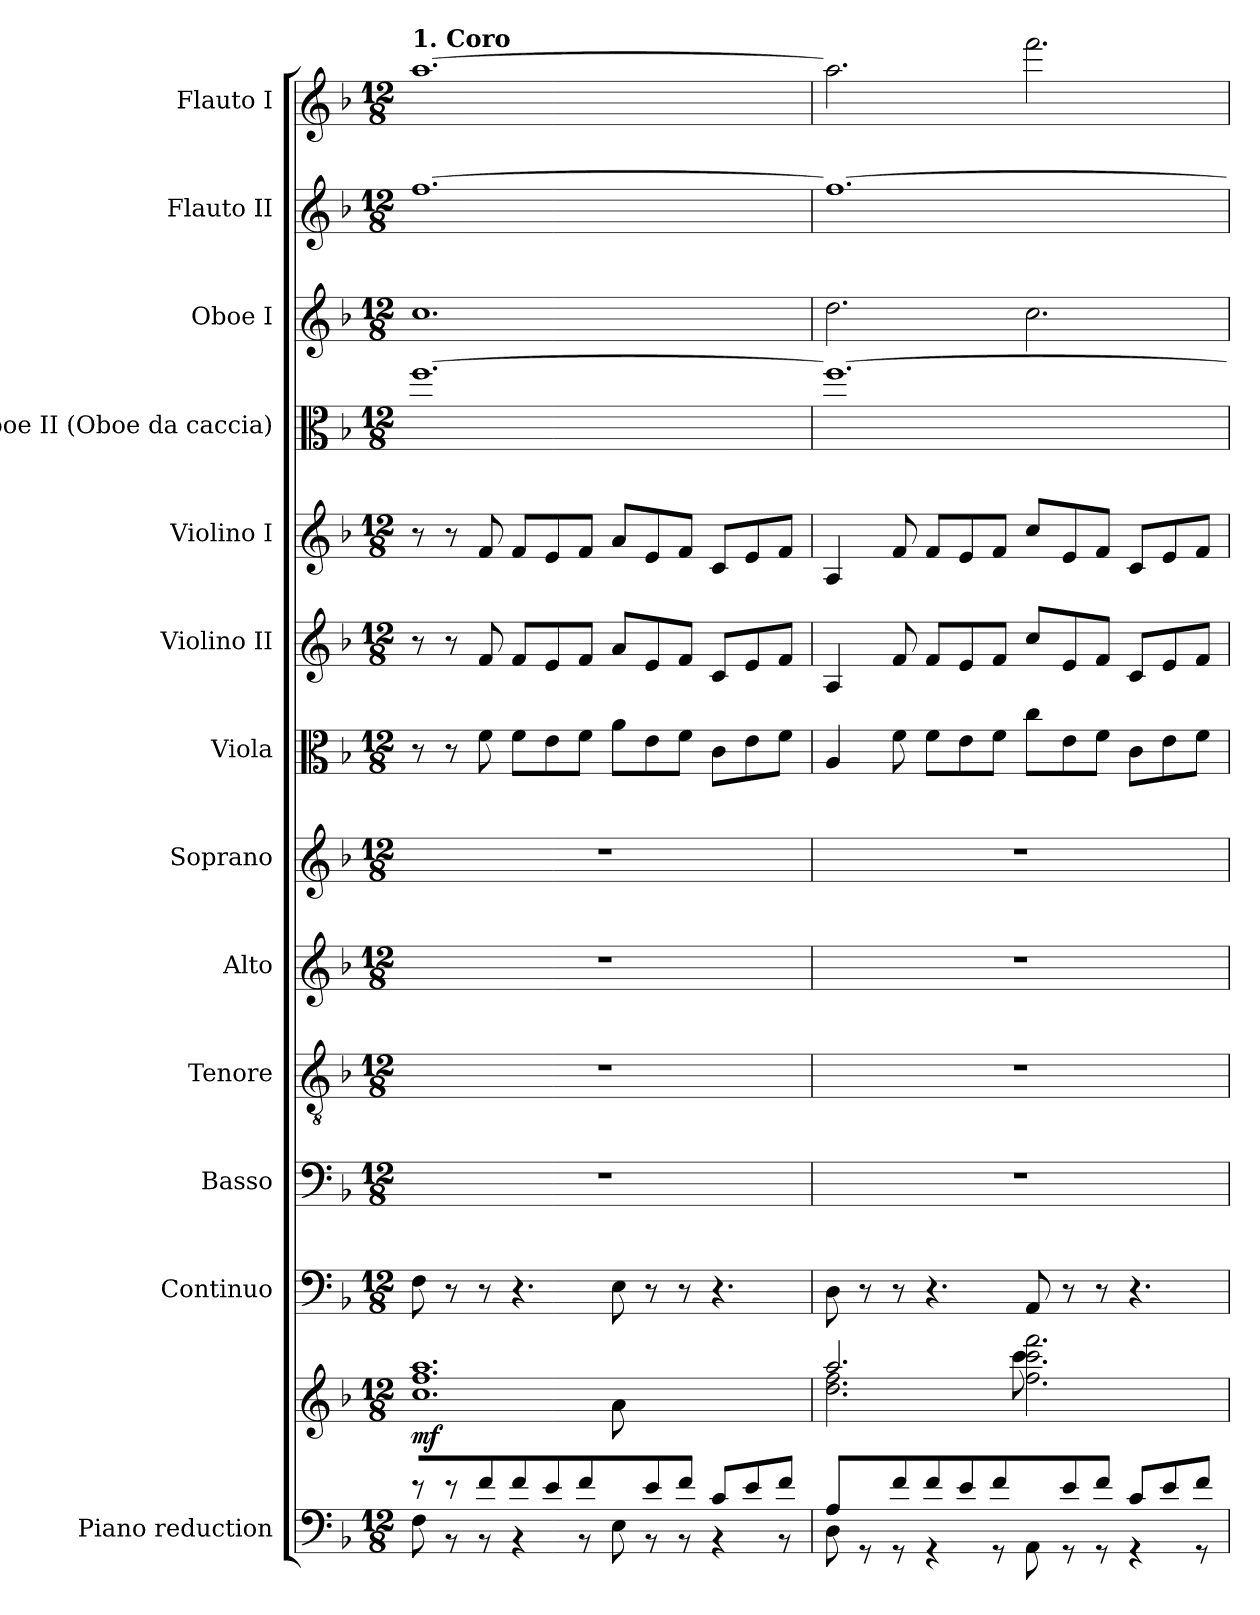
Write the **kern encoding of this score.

**kern	**kern	**dynam	**kern	**kern	**kern	**kern	**kern	**kern	**kern	**kern	**kern	**kern	**kern	**kern
*part13	*part13	*part13	*part12	*part11	*part10	*part9	*part8	*part7	*part6	*part5	*part4	*part3	*part2	*part1
*staff14	*staff13	*staff13/14	*staff12	*staff11	*staff10	*staff9	*staff8	*staff7	*staff6	*staff5	*staff4	*staff3	*staff2	*staff1
*I"Piano reduction	*	*	*I"Continuo	*I"Basso	*I"Tenore	*I"Alto	*I"Soprano	*I"Viola	*I"Violino II	*I"Violino I	*I"Oboe II (Oboe da caccia)	*I"Oboe I	*I"Flauto II	*I"Flauto I
*I'Pno	*	*	*	*	*	*	*	*I'Vla	*I'Vln	*I'Vln	*	*I'Ob	*I'Fl	*I'Fl
*stria5	*stria5	*	*	*	*	*	*	*	*	*	*	*	*	*
*clefF4	*clefG2	*	*clefF4	*clefF4	*clefGv2	*clefG2	*clefG2	*clefC3	*clefG2	*clefG2	*clefC3	*clefG2	*clefG2	*clefG2
*	*	*	*	*	*	*	*	*	*	*	*ITrd12c21	*	*	*
*k[b-]	*k[b-]	*	*k[b-]	*k[b-]	*k[b-]	*k[b-]	*k[b-]	*k[b-]	*k[b-]	*k[b-]	*k[b-]	*k[b-]	*k[b-]	*k[b-]
*M12/8	*M12/8	*	*M12/8	*M12/8	*M12/8	*M12/8	*M12/8	*M12/8	*M12/8	*M12/8	*M12/8	*M12/8	*M12/8	*M12/8
=1	=1	=1	=1	=1	=1	=1	=1	=1	=1	=1	=1	=1	=1	=1
*^	*^	*	*	*	*	*	*	*	*	*	*	*	*	*
!	!	!	!	!	!	!	!	!	!	!	!	!	!	!	!	!LO:TX:a:B:t=1. Coro
!	!	!	!	!LO:DY:b	!	!	!	!	!	!	!	!	!	!	!	!
8r	8F\	1.cc 1.ff 1.aa	2.ryy	mf	8F\	1.r	1.r	1.r	1.r	8r	8r	8r	[1.f	1.cc	[1.ff	[1.aa
8r	8r	.	.	.	8r	.	.	.	.	8r	8r	8r	.	.	.	.
8f/	8r	.	.	.	8r	.	.	.	.	8f\	8f/	8f/	.	.	.	.
8f/L	4r	.	.	.	4.r	.	.	.	.	8f\L	8f/L	8f/L	.	.	.	.
8e/	.	.	.	.	.	.	.	.	.	8e\	8e/	8e/	.	.	.	.
8f/J	8r	.	.	.	.	.	.	.	.	8f\J	8f/J	8f/J	.	.	.	.
8ryy	8E\	.	8a\L	.	8E\	.	.	.	.	8a\L	8a/L	8a/L	.	.	.	.
8e/	8r	.	2ryy	.	8r	.	.	.	.	8e\	8e/	8e/	.	.	.	.
8f/J	8r	.	.	.	8r	.	.	.	.	8f\J	8f/J	8f/J	.	.	.	.
8c/L	4r	.	.	.	4.r	.	.	.	.	8c\L	8c/L	8c/L	.	.	.	.
8e/	.	.	.	.	.	.	.	.	.	8e\	8e/	8e/	.	.	.	.
8f/J	8r	.	8ryy	.	.	.	.	.	.	8f\J	8f/J	8f/J	.	.	.	.
=2	=2	=2	=2	=2	=2	=2	=2	=2	=2	=2	=2	=2	=2	=2	=2	=2
*	*	*	*^	*	*	*	*	*	*	*	*	*	*	*	*	*
4A/	8D\	2.aa/	2.dd\ 2.ff\	2.ryy	.	8D\	1.r	1.r	1.r	1.r	4A/	4A/	4A/	1.f_	2.dd\	1.ff_	2.aa\]
.	8r	.	.	.	.	8r	.	.	.	.	.	.	.	.	.	.	.
8f/	8r	.	.	.	.	8r	.	.	.	.	8f\	8f/	8f/	.	.	.	.
8f/L	4r	.	.	.	.	4.r	.	.	.	.	8f\L	8f/L	8f/L	.	.	.	.
8e/	.	.	.	.	.	.	.	.	.	.	8e\	8e/	8e/	.	.	.	.
8f/J	8r	.	.	.	.	.	.	.	.	.	8f\J	8f/J	8f/J	.	.	.	.
8ryy	8AA\	2.ff\ 2.ccc\ 2.fff\	2.ryy	8ccc\L	.	8AA/	.	.	.	.	8cc\L	8cc/L	8cc/L	.	2.cc\	.	2.fff\
8e/	8r	.	.	2ryy	.	8r	.	.	.	.	8e\	8e/	8e/	.	.	.	.
8f/J	8r	.	.	.	.	8r	.	.	.	.	8f\J	8f/J	8f/J	.	.	.	.
8c/L	4r	.	.	.	.	4.r	.	.	.	.	8c\L	8c/L	8c/L	.	.	.	.
8e/	.	.	.	.	.	.	.	.	.	.	8e\	8e/	8e/	.	.	.	.
8f/J	8r	.	.	8ryy	.	.	.	.	.	.	8f\J	8f/J	8f/J	.	.	.	.
*v	*v	*	*	*	*	*	*	*	*	*	*	*	*	*	*	*	*
*	*v	*v	*v	*	*	*	*	*	*	*	*	*	*	*	*	*
=	=	=	=	=	=	=	=	=	=	=	=	=	=	=
*-	*-	*-	*-	*-	*-	*-	*-	*-	*-	*-	*-	*-	*-	*-
